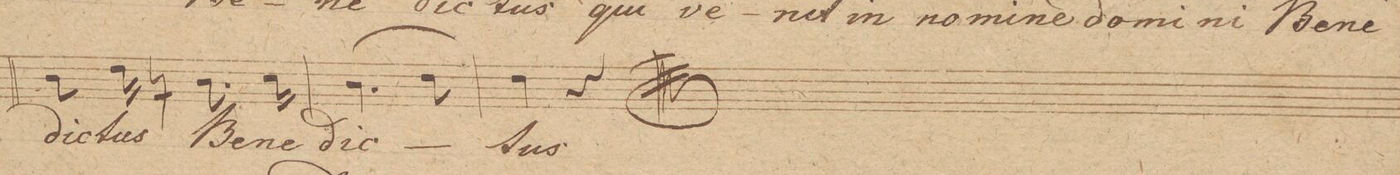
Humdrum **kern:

**kern	**text
*I"Tenore 2do	*
*clefC4	*
*k[b-]	*
*M2/4	*
8A\	-dic-
16c\	-tus
16r	.
8.A\	Be-
16B-\	-ne-
=63	=63
(4.A\	-dic-
8c\)	.
=64	=64
4c\	-tus
4r	.
==	==
*-	*-
